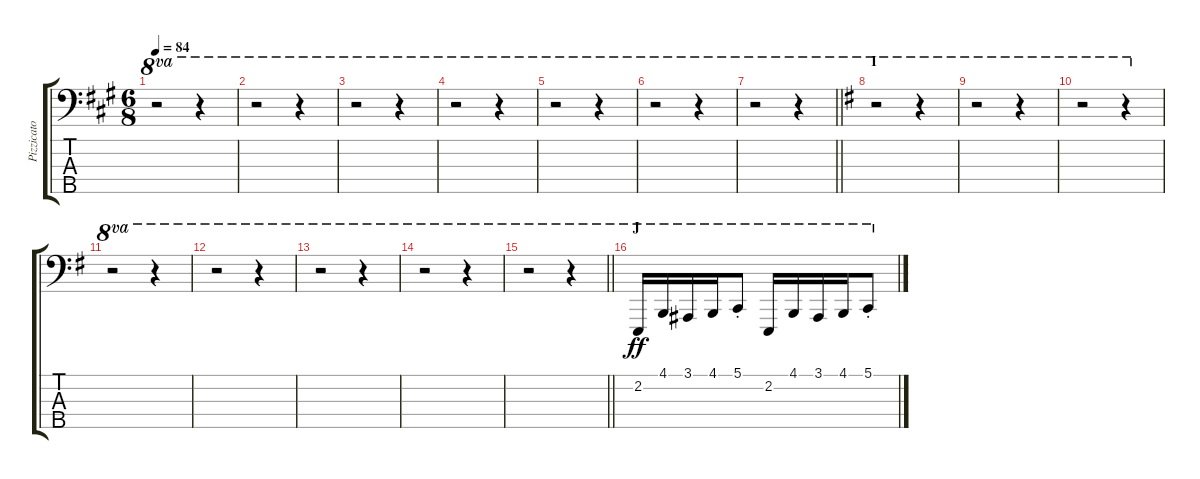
\track ("Pizzicato Strings II" "Pizzicato ") {instrument pizzicatostrings}
\staff {score tabs}
\tuning (G2 D2 A1 E1 B0) {hide}
\ts (6 8)
\tempo 84
\clef f4
\ks a
r.2{ot 8va dy ff} r.4{ot 8va} |
r.2{ot 8va} r.4{ot 8va} |
r.2{ot 8va} r.4{ot 8va} |
r.2{ot 8va} r.4{ot 8va} |
r.2{ot 8va} r.4{ot 8va} |
r.2{ot 8va} r.4{ot 8va} |
\barLineRight lightlight
r.2{ot 8va} r.4{ot 8va} |
\section ("" "I")
\ks g
r.2{ot 8va} r.4{ot 8va} |
r.2{ot 8va} r.4{ot 8va} |
r.2{ot 8va} r.4{ot 8va} |
r.2{ot 8va} r.4{ot 8va} |
r.2{ot 8va} r.4{ot 8va} |
r.2{ot 8va} r.4{ot 8va} |
r.2{ot 8va} r.4{ot 8va} |
\barLineRight lightlight
r.2{ot 8va} r.4{ot 8va} |
\section ("" "J")
2.2.16{ot 8va} 4.1.16{ot 8va} 3.1.16{ot 8va} 4.1.16{ot 8va} 5.1{st}.8{ot 8va} 2.2.16{ot 8va} 4.1.16{ot 8va} 3.1.16{ot 8va} 4.1.16{ot 8va} 5.1{st}.8{ot 8va}
